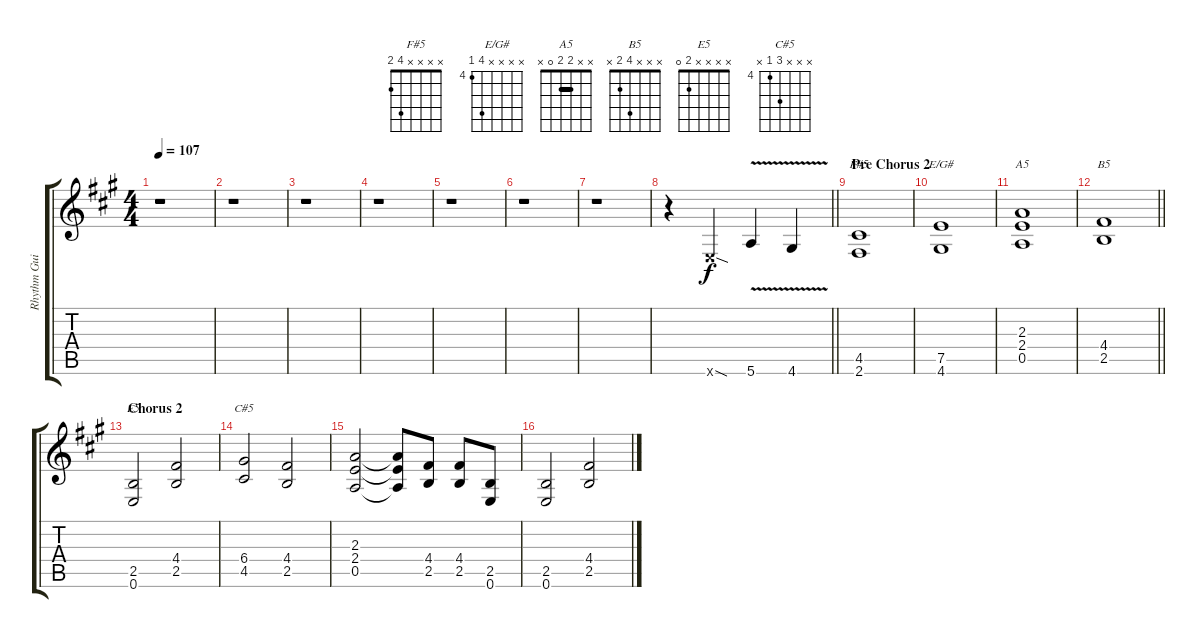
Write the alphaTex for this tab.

\track ("Rhythm Guitar" "Rhythm Gui") {instrument overdrivenguitar}
\staff {score tabs}
\tuning (E4 B3 G3 D3 A2 E2) {hide}
\chord ("F#5" x x x x 4 2)
\chord ("E/G#" x x x x 7 4) {firstfret 4}
\chord ("A5" x x 2 2 0 x) {barre 2}
\chord ("B5" x x x 4 2 x)
\chord ("E5" x x x x 2 0)
\chord ("C#5" x x x 6 4 x) {firstfret 4}
\ts (4 4)
\tempo 107
\clef g2
\ks a
r.1{dy f} |
r.1 |
r.1 |
r.1 |
r.1 |
r.1 |
r.1 |
\barLineRight lightlight
r.4 0.6{sod x}.4 5.6{v}.4 4.6{v}.4 |
\section ("" "Pre Chorus 2")
(4.5 2.6).1{ch "F#5"} |
(7.5 4.6).1{ch "E/G#"} |
(2.3 2.4 0.5).1{ch "A5"} |
\barLineRight lightlight
(4.4 2.5).1{ch "B5"} |
\section ("" "Chorus 2")
(2.5 0.6).2{ch "E5"} (4.4 2.5).2 |
(6.4 4.5).2{ch "C#5"} (4.4 2.5).2 |
(2.3 2.4 0.5).2 (2.3{t} 2.4{t} 0.5{t}).8 (4.4 2.5).8 (4.4 2.5).8 (2.5 0.6).8 |
(2.5 0.6).2 (4.4 2.5).2
